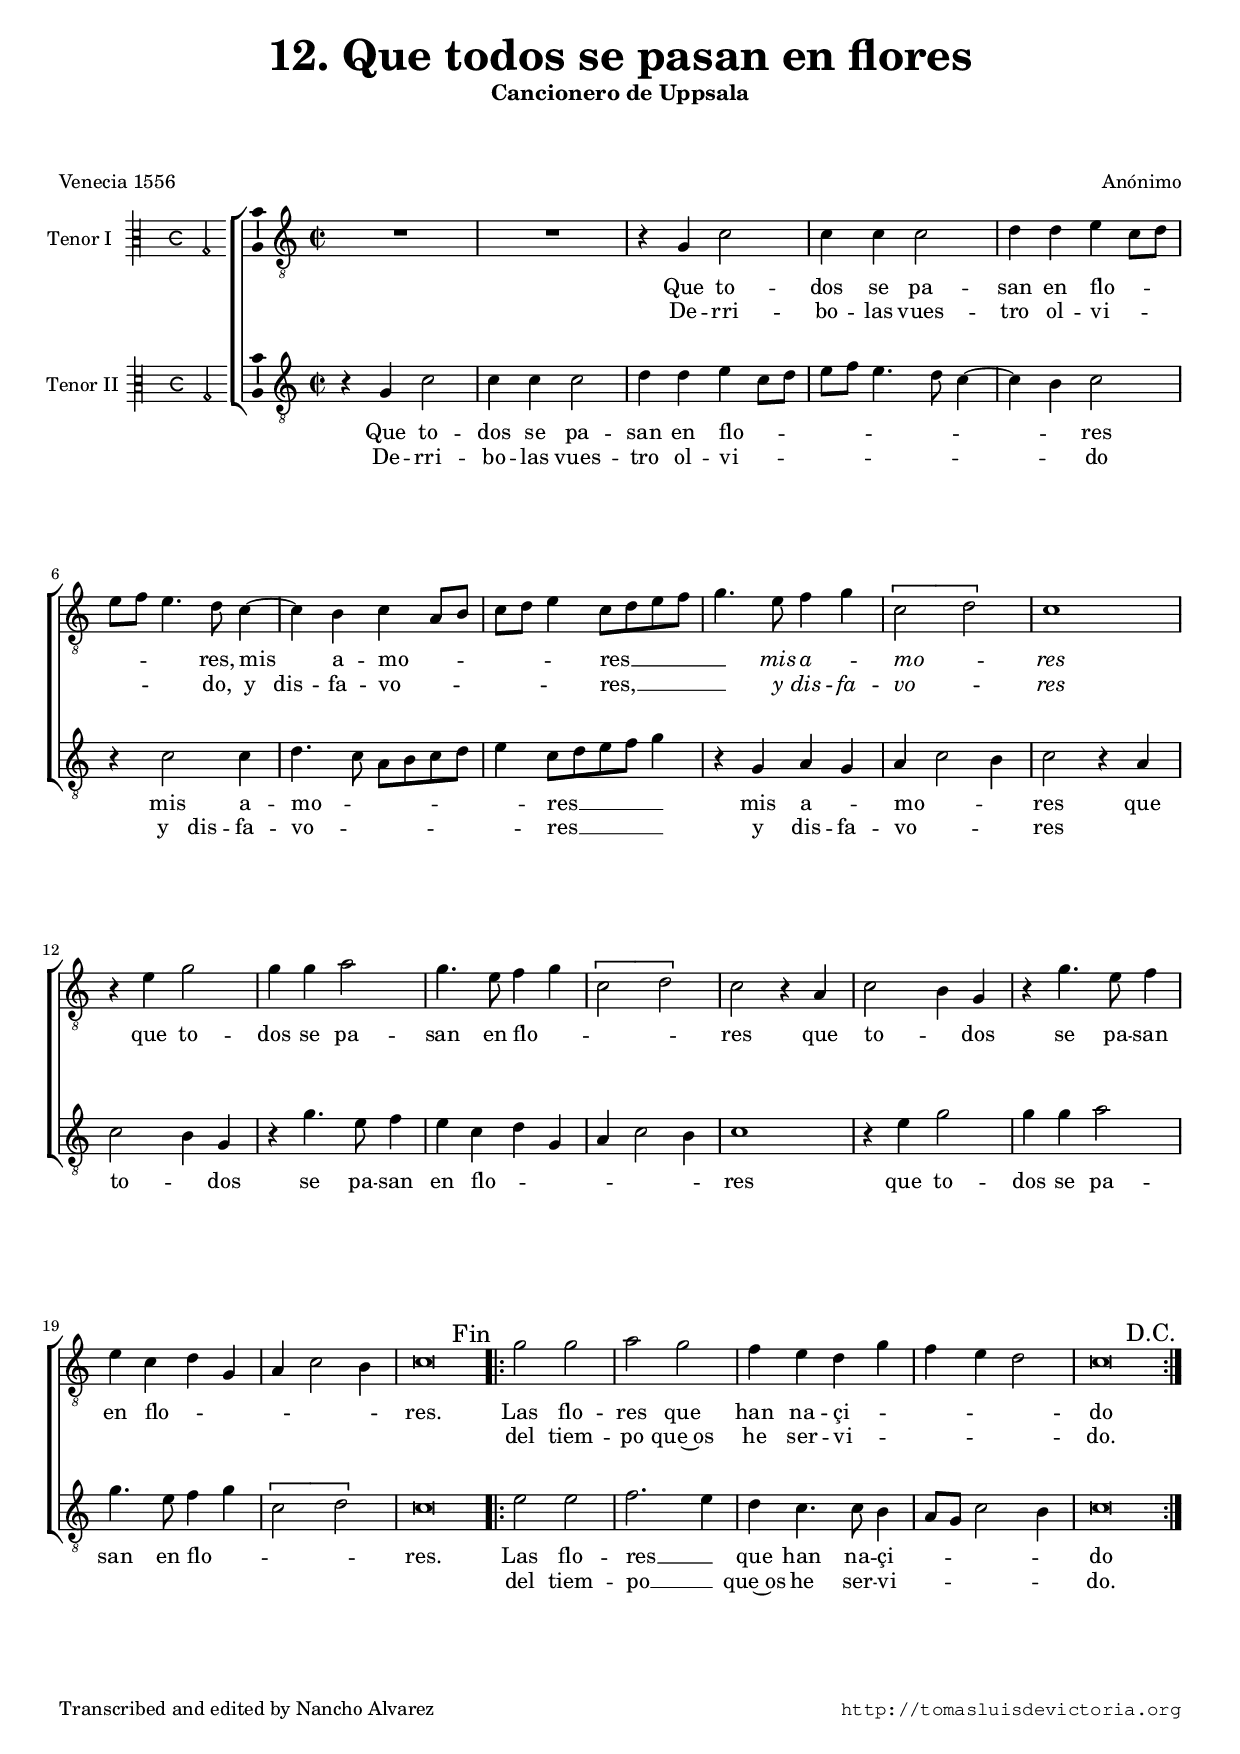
\version "2.22.0"

#(set-default-paper-size "a4")
#(set-global-staff-size 16.8)
#(ly:set-option 'point-and-click #f)
%mobile -s13.5 -i3.2

italicas=\override LyricText.font-shape = #'italic
rectas=\override LyricText.font-shape = #'upright
ss=\once \set suggestAccidentals = ##t
incipitwidth = 17
mtempo={\tempo 4 = 100}
mtempob={\tempo 4 = 50}
mt=#(define-music-function (offset) (number?) ; move lyric text
      #{ \once \override LyricText.X-offset = -$offset #})


htitle="Que todos se pasan en flores"
hcomposer="Anónimo"

\header {
	title=\markup{\fontsize #3 "12. Que todos se pasan en flores"}
	subtitle="Cancionero de Uppsala"
	subsubtitle=\markup{\null \vspace #2 }
	composer="Anónimo"
        pdfauthor=\composer
	%opus="(-)"
	poet=\markup{"Venecia 1556"}
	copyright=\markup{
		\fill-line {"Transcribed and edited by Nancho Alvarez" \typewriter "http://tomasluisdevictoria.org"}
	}
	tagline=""
}

global={\key c \major \time 2/2 \skip 1*21 \bar ".|:-||"
	\skip 1*5 \bar ":|."
}


cantus=\relative c'{
        R1*2
        r4 g c2
        c4 c c2
        d4 d e c8[ d]
        e[ f] e4. d8 c4 ~
        c b c4 a8[ b]
        c[ d] e4 c8[ d e f]
        g4. e8 f4 g
        \[c,2 d\]
        c1
        r4 e g2
        g4 g a2
        g4. e8 f4 g
        \[c,2 d\]
        c2 r4 a
        c2 b4 g
        r4 g'4. e8 f4
        e c d g,
        a4 c2 b4
        c\breve*1/2
        \override Score.RehearsalMark.self-alignment-X=#right
        \override Score.RehearsalMark.break-visibility = #'#(#t #t #f)
	\mark \markup{"Fin"}
	g'2 g
	a g
	f4 e d g
	f e d2
	c\breve*1/2
	\mark \markup{"D.C."}
	
}

altus=\relative c'{
        r4 g c2
        c4 c c2
        d4 d e c8[ d]
        e[ f] e4. d8 c4 ~
        c b c2
        r4 c2 c4
        d4. c8 a[ b c d]
        e4 c8[ d e f] g4
        r4 g, a g 
        a4 c2 b4
        c2 r4 a
        c2 b4 g
        r4 g'4. e8 f4
        e4 c d g,
        a c2 b4
        c1
        r4 e g2
        g4 g a2
        g4. e8 f4 g
        \[c,2 d\]
        c\breve*1/2
        e2 e
        f2. e4
        d4 c4. c8 b4
        a8[ g] c2 b4
        c\breve*1/2
}

textocantus=\lyricmode{
Que to -- dos se pa -- san en flo -- _ _ _ _ _ res,  % paßan
mis a -- mo -- _ _ _ _ _ res __ _ _ _ _ 
\italicas
mis a -- _ mo -- _ res
\rectas
que to -- dos se pa -- san en flo -- _ _ _ res
que to -- _ dos se pa -- san en flo -- _ _ _ _ _ res.
Las flo -- res que han na -- çi -- _ _ _ _ do 
}
textocantusb=\lyricmode{
De -- rri -- bo -- las vues -- tro ol -- vi -- _ _ _ _ _ do, % vro
\mt #-.5
"y   dis" -- fa -- vo -- _ _ _ _ _ res, __ _ _ _ _ 
\italicas
y dis -- fa -- vo -- _ res
\rectas
"  " _ _ _ _ _ _ _ _ 
_ _ _ _ _ _ _ _ _ _ _ 
_ _ _ _ _ _ _ 
del tiem -- po que~os he ser -- vi -- _ _ _ _ do.
}

textoaltus=\lyricmode{
Que to -- dos se pa -- san en flo -- _ _ _ _ _ _ _ _ res
mis a -- mo -- _ _ _ _ _ _ res __ _ _ _ _ 
mis a -- _ mo -- _ _ res
que to -- _ dos
se pa -- san en flo -- _ _ _ _ _ res
que to -- dos se pa -- san en flo -- _ _ _ res.
Las flo -- res __ _ que han na -- çi -- _ _ _ _ do 
}
textoaltusb=\lyricmode{
De -- rri -- bo -- las vues -- tro ol -- vi -- _ _ _ _ _ _ _ _ do % vro
\mt #.5
"y   dis" -- fa -- vo -- _ _ _ _ _ _ res __ _ _ _ _ 
y dis -- fa -- vo -- _ _ res
"  " _ _ _ _ _ _ _ _ 
_ _ _ _ _ _ _ _ _ _ _ 
_ _ _ _ _ _ _ 
del tiem -- po __ _ que~os he ser -- vi -- _ _ _ _ do.
}

incipitcantus=\markup{
	\score{
		{ 
		\set Staff.instrumentName="Tenor I  "
		\override NoteHead.style = #'neomensural
		\override Staff.TimeSignature.style = #'neomensural
		\cadenzaOn 
		\clef "petrucci-c3"
		\key c \major
		\time 4/4
                g2
		} 

	\layout { line-width=\incipitwidth indent = 0 }
	}
}

incipitaltus=\markup{
	\score{
		{ 
		\set Staff.instrumentName="Tenor II "
		\override NoteHead.style = #'neomensural 
		\override Staff.TimeSignature.style = #'neomensural
		\cadenzaOn 
		\clef "petrucci-c3"
		\key c \major
		\time 4/4
                g2
		} 
	\layout { line-width=\incipitwidth indent = 0 }
	}
}
%\layout {
%       \context {\Voice
%               \remove Ligature_bracket_engraver
%               \consists Mensural_ligature_engraver
%       }
%       line-width=\incipitwidth
%       indent = 0
%}

\score {\transpose es' es'{
\new ChoirStaff<<

	\new Staff <<\global
	\new Voice="v1" {
		\set Staff.instrumentName=\incipitcantus
		\clef "G_8"
		\cantus }
	\new Lyrics \lyricsto "v1" {\textocantus }
	\new Lyrics \lyricsto "v1" {\textocantusb }
	>>

	\new Staff <<\global
	\new Voice="v2" {
		\set Staff.instrumentName=\incipitaltus
		\clef "G_8"
		\altus }
	\new Lyrics \lyricsto "v2" {\textoaltus }
	\new Lyrics \lyricsto "v2" {\textoaltusb }
	>>	
>>

	} % transpose

\layout{ 
	\context {\Lyrics 
		\override VerticalAxisGroup.staff-affinity = #UP
		\override VerticalAxisGroup.nonstaff-relatedstaff-spacing =
			#'((basic-distance . 0) (minimum-distance . 0) (padding . 1.5))
		%\override VerticalAxisGroup.nonstaff-nonstaff-spacing =
		%	#'((basic-distance . 0) (minimum-distance . 0) (padding . 1))
		\override LyricText.font-size = #1.2
		\override LyricHyphen.minimum-distance = #0.5
	}
	\context {\Score 
		tempoHideNote = ##t
		\override BarNumber.padding = #2 
	}
	\context {\Voice 
		%melismaBusyProperties = #'()
		%autoBeaming = ##f
	}
	\context {\Staff 
                %\RemoveEmptyStaves
                %\override VerticalAxisGroup.remove-first = ##t
		\override VerticalAxisGroup.staff-staff-spacing =
			#'((basic-distance . 12) (minimum-distance . 0) (padding . 1))
		\consists Ambitus_engraver 
		\override LigatureBracket.padding = #1
	}
}

%\midi { \mtempo }

}


\paper{
	evenHeaderMarkup=\markup  \fill-line { \fromproperty #'page:page-number-string \htitle \hcomposer }
	oddHeaderMarkup= \markup  \fill-line { \on-the-fly #not-first-page \hcomposer \on-the-fly #not-first-page \htitle \on-the-fly #not-first-page \fromproperty #'page:page-number-string }
	%system-count=5
	%page-count = 1
	ragged-last-bottom = ##f
	indent=3.1\cm
	system-system-spacing =
	#'((basic-distance . 19) (minimum-distance . 0) (padding . 5))
	top-system-spacing = % header
	#'((basic-distance . 8) (minimum-distance . 0) (padding . 0))
	last-bottom-spacing = % footer
	#'((basic-distance . 17) (minimum-distance . 0) (padding . 0))
	markup-system-spacing.padding = #2
}



